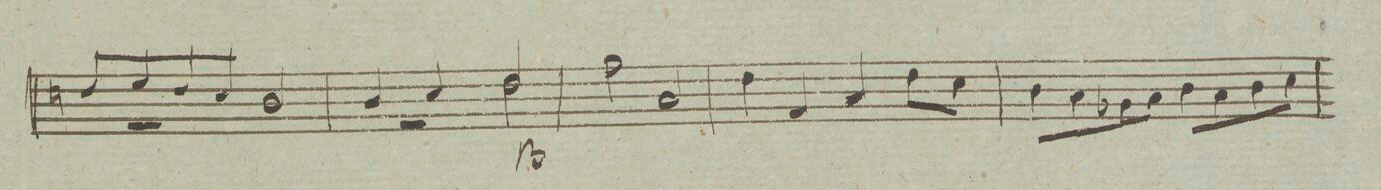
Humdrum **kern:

**kern	**dynam
*I"Basso	*
*clefF4	*
*k[]	*
*met(c)	*
*M4/4	*
*^	*
8Fn/L	1r	.
8G/	.	.
8F/	.	.
8E/J	.	.
2D/	.	.
=76	=76	=76
4D/	2r	.
4E/	.	.
2D/	2D\	.
*v	*v	*
=77	=77
2A\	.
2C/	.
=78	=78
4F\	.
4AA/	.
4C/	.
8F\L	.
8E\J	.
=79	=79
8D\L	.
8C\	.
8BB-X\	.
8C\J	.
8D\L	.
8C\	.
8D\	.
8E\J	.
=80	=80
*-	*-
